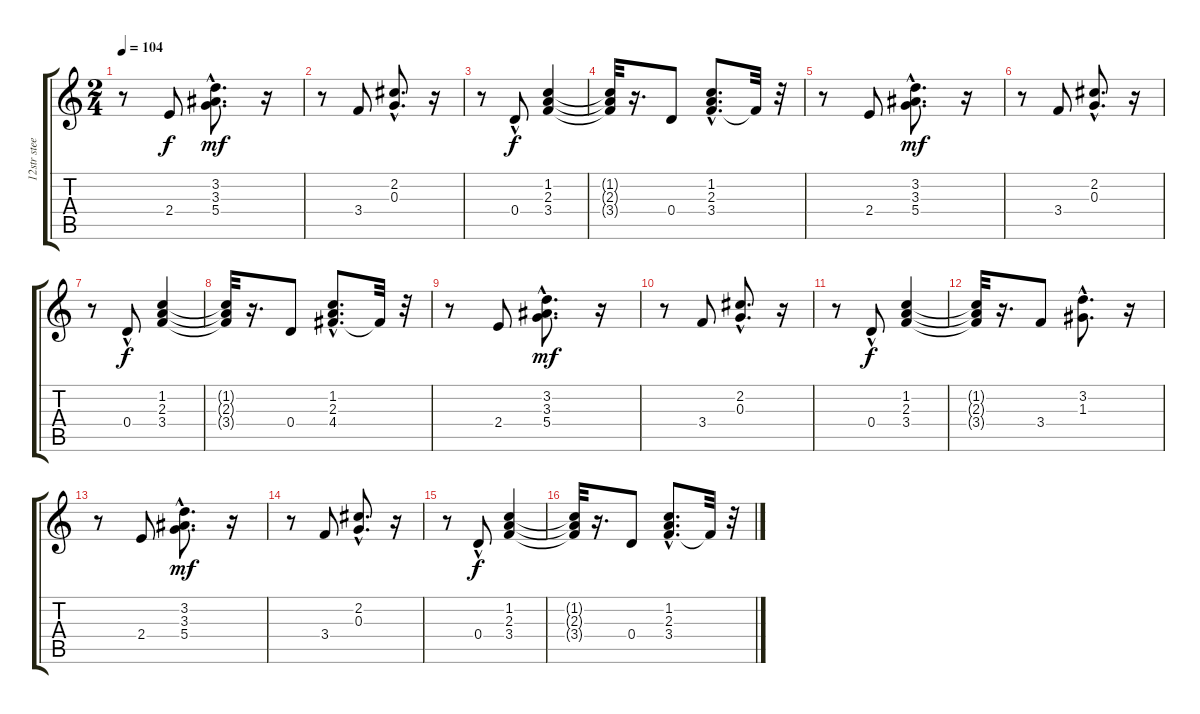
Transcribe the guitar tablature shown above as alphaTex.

\track ("12str steel" "12str stee") {instrument acousticguitarsteel}
\staff {score tabs}
\tuning (E4 B3 G3 D3 A2 E2) {hide}
\ts (2 4)
\tempo 104
\clef g2
\ks c
r.8{dy f} 2.4.8 (3.2 3.3{hac} 5.4).8{d dy mf} r.16 |
r.8 3.4.8 (2.2{hac} 0.3{hac}).8{d} r.16 |
r.8 0.4{hac}.8{dy f} (1.2 2.3 3.4).4 |
(1.2{t} 2.3{t} 3.4{t}).32 r.16{d} 0.4.8 (1.2{hac} 2.3{hac} 3.4{hac}).8{d} 3.4{t}.32 r.32 |
r.8 2.4.8 (3.2 3.3{hac} 5.4).8{d dy mf} r.16 |
r.8 3.4.8 (2.2{hac} 0.3{hac}).8{d} r.16 |
r.8 0.4{hac}.8{dy f} (1.2 2.3 3.4).4 |
(1.2{t} 2.3{t} 3.4{t}).32 r.16{d} 0.4.8 (1.2{hac} 2.3{hac} 4.4{hac}).8{d} 4.4{t}.32 r.32 |
r.8 2.4.8 (3.2 3.3{hac} 5.4).8{d dy mf} r.16 |
r.8 3.4.8 (2.2{hac} 0.3{hac}).8{d} r.16 |
r.8 0.4{hac}.8{dy f} (1.2 2.3 3.4).4 |
(1.2{t} 2.3{t} 3.4{t}).32 r.16{d} 3.4.8 (3.2{hac} 1.3{hac}).8{d} r.16 |
r.8 2.4.8 (3.2 3.3{hac} 5.4).8{d dy mf} r.16 |
r.8 3.4.8 (2.2{hac} 0.3{hac}).8{d} r.16 |
r.8 0.4{hac}.8{dy f} (1.2 2.3 3.4).4 |
(1.2{t} 2.3{t} 3.4{t}).32 r.16{d} 0.4.8 (1.2{hac} 2.3{hac} 3.4{hac}).8{d} 3.4{t}.32 r.32
